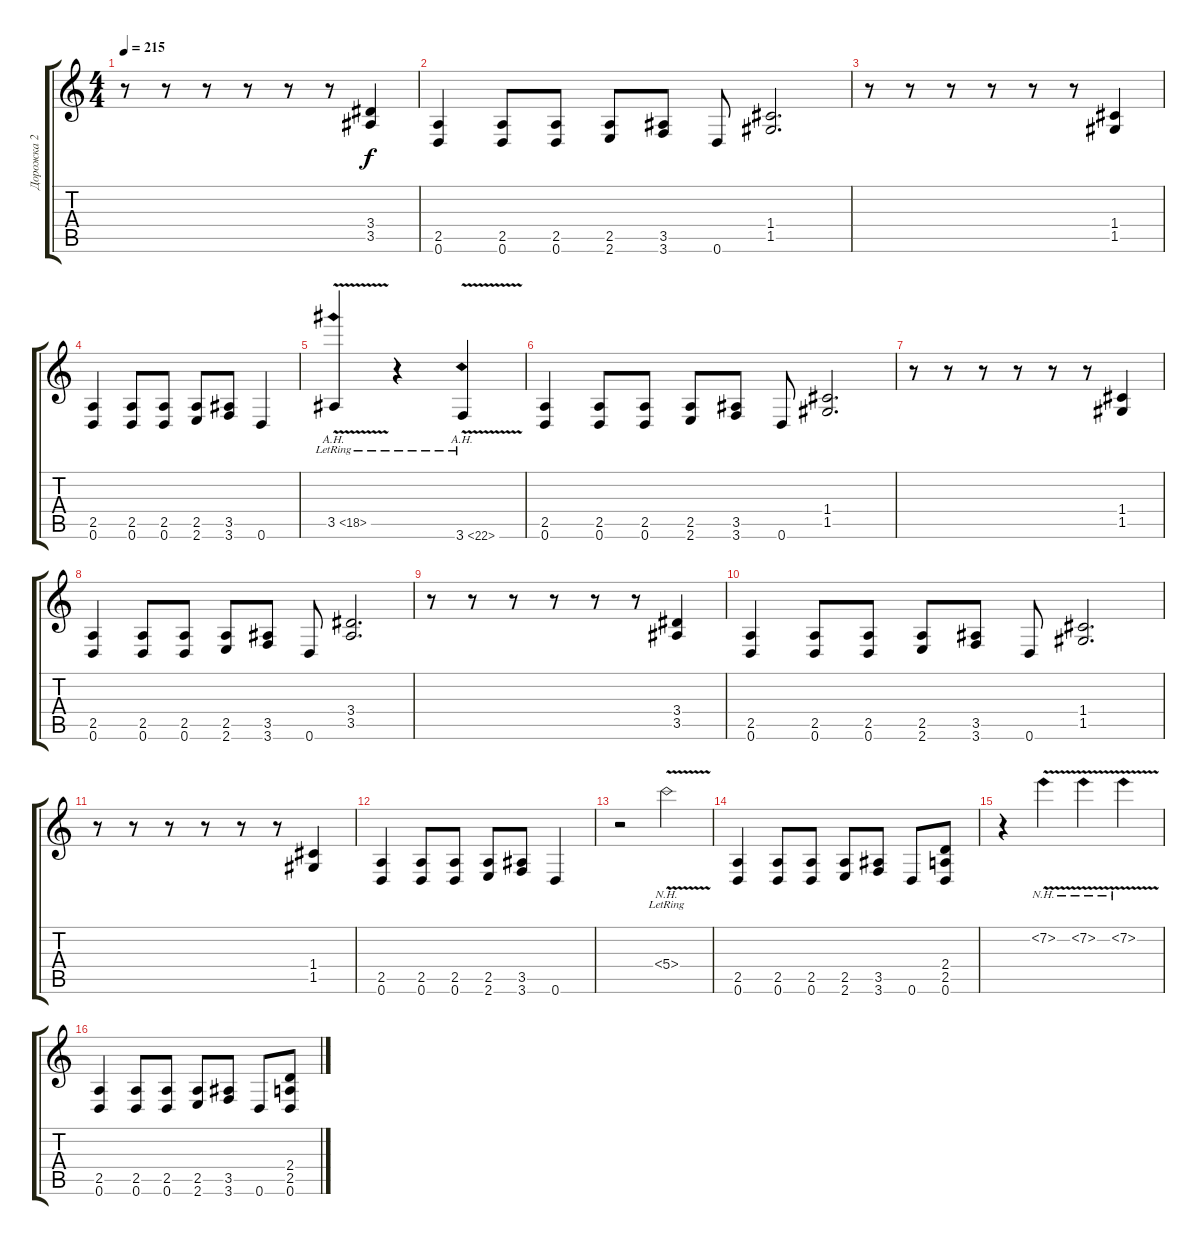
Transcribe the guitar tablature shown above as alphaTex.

\track ("Дорожка 2" "Дорожка 2") {instrument overdrivenguitar}
\staff {score tabs}
\tuning (D4 A3 F3 C3 G2 D2) {hide}
\ts (4 4)
\tempo 215
\clef g2
\ks c
r.8{dy f} r.8 r.8 r.8 r.8 r.8 (3.4 3.5).4 |
(2.5 0.6).4 (2.5 0.6).8 (2.5 0.6).8 (2.5 2.6).8 (3.5 3.6).8 0.6.8 (1.4 1.5).2{d} |
r.8 r.8 r.8 r.8 r.8 r.8 (1.4 1.5).4 |
(2.5 0.6).4 (2.5 0.6).8 (2.5 0.6).8 (2.5 2.6).8 (3.5 3.6).8 0.6.4 |
3.5{ah 15 v lr}.4 r.4 3.6{ah 19 v lr}.4 |
(2.5 0.6).4 (2.5 0.6).8 (2.5 0.6).8 (2.5 2.6).8 (3.5 3.6).8 0.6.8 (1.4 1.5).2{d} |
r.8 r.8 r.8 r.8 r.8 r.8 (1.4 1.5).4 |
(2.5 0.6).4 (2.5 0.6).8 (2.5 0.6).8 (2.5 2.6).8 (3.5 3.6).8 0.6.8 (3.4 3.5).2{d} |
r.8 r.8 r.8 r.8 r.8 r.8 (3.4 3.5).4 |
(2.5 0.6).4 (2.5 0.6).8 (2.5 0.6).8 (2.5 2.6).8 (3.5 3.6).8 0.6.8 (1.4 1.5).2{d} |
r.8 r.8 r.8 r.8 r.8 r.8 (1.4 1.5).4 |
(2.5 0.6).4 (2.5 0.6).8 (2.5 0.6).8 (2.5 2.6).8 (3.5 3.6).8 0.6.4 |
r.2 5.4{nh v lr}.2 |
(2.5 0.6).4 (2.5 0.6).8 (2.5 0.6).8 (2.5 2.6).8 (3.5 3.6).8 0.6.8 (2.4 2.5 0.6).8 |
r.4 7.2{nh v}.4 7.2{nh v}.4 7.2{nh v}.4 |
(2.5 0.6).4 (2.5 0.6).8 (2.5 0.6).8 (2.5 2.6).8 (3.5 3.6).8 0.6.8 (2.4 2.5 0.6).8
